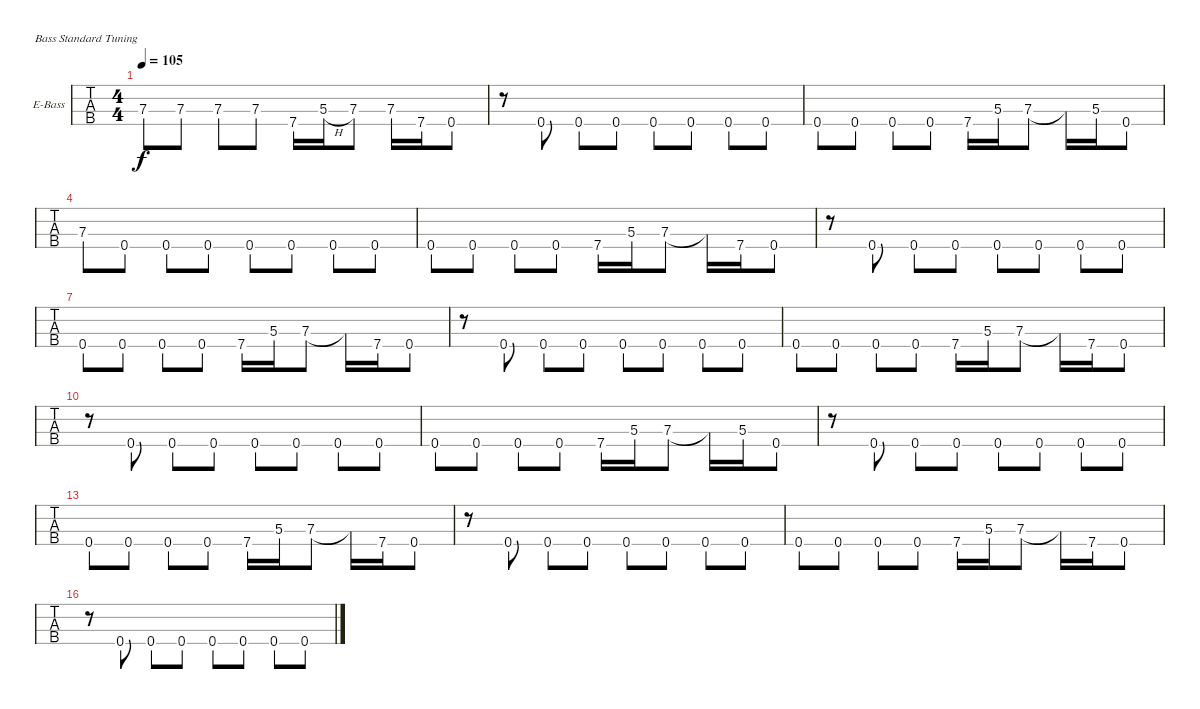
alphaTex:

\bracketExtendMode nobrackets
\firstSystemTrackNameOrientation horizontal
\otherSystemsTrackNameOrientation horizontal
\defaultBarNumberDisplay FirstOfSystem
\track ("Bass" "E-Bass") {instrument electricbassfinger}
\staff {tabs}
\tuning (G2 D2 A1 E1)
\ts (4 4)
\tempo 105
\clef f4
\ks c
7.3.8{dy f} 7.3.8 7.3.8 7.3.8 7.4.16 5.3{h}.16 7.3.8 7.3.16 7.4.16 0.4.8 |
r.8 0.4.8 0.4.8 0.4.8 0.4.8 0.4.8 0.4.8 0.4.8 |
0.4.8 0.4.8 0.4.8 0.4.8 7.4.16 5.3.16 7.3.8 7.3{t}.16 5.3.16 0.4.8 |
7.3.8 0.4.8 0.4.8 0.4.8 0.4.8 0.4.8 0.4.8 0.4.8 |
0.4.8 0.4.8 0.4.8 0.4.8 7.4.16 5.3.16 7.3.8 7.3{t}.16 7.4.16 0.4.8 |
r.8 0.4.8 0.4.8 0.4.8 0.4.8 0.4.8 0.4.8 0.4.8 |
0.4.8 0.4.8 0.4.8 0.4.8 7.4.16 5.3.16 7.3.8 7.3{t}.16 7.4.16 0.4.8 |
r.8 0.4.8 0.4.8 0.4.8 0.4.8 0.4.8 0.4.8 0.4.8 |
0.4.8 0.4.8 0.4.8 0.4.8 7.4.16 5.3.16 7.3.8 7.3{t}.16 7.4.16 0.4.8 |
r.8 0.4.8 0.4.8 0.4.8 0.4.8 0.4.8 0.4.8 0.4.8 |
0.4.8 0.4.8 0.4.8 0.4.8 7.4.16 5.3.16 7.3.8 7.3{t}.16 5.3.16 0.4.8 |
r.8 0.4.8 0.4.8 0.4.8 0.4.8 0.4.8 0.4.8 0.4.8 |
0.4.8 0.4.8 0.4.8 0.4.8 7.4.16 5.3.16 7.3.8 7.3{t}.16 7.4.16 0.4.8 |
r.8 0.4.8 0.4.8 0.4.8 0.4.8 0.4.8 0.4.8 0.4.8 |
0.4.8 0.4.8 0.4.8 0.4.8 7.4.16 5.3.16 7.3.8 7.3{t}.16 7.4.16 0.4.8 |
r.8 0.4.8 0.4.8 0.4.8 0.4.8 0.4.8 0.4.8 0.4.8
